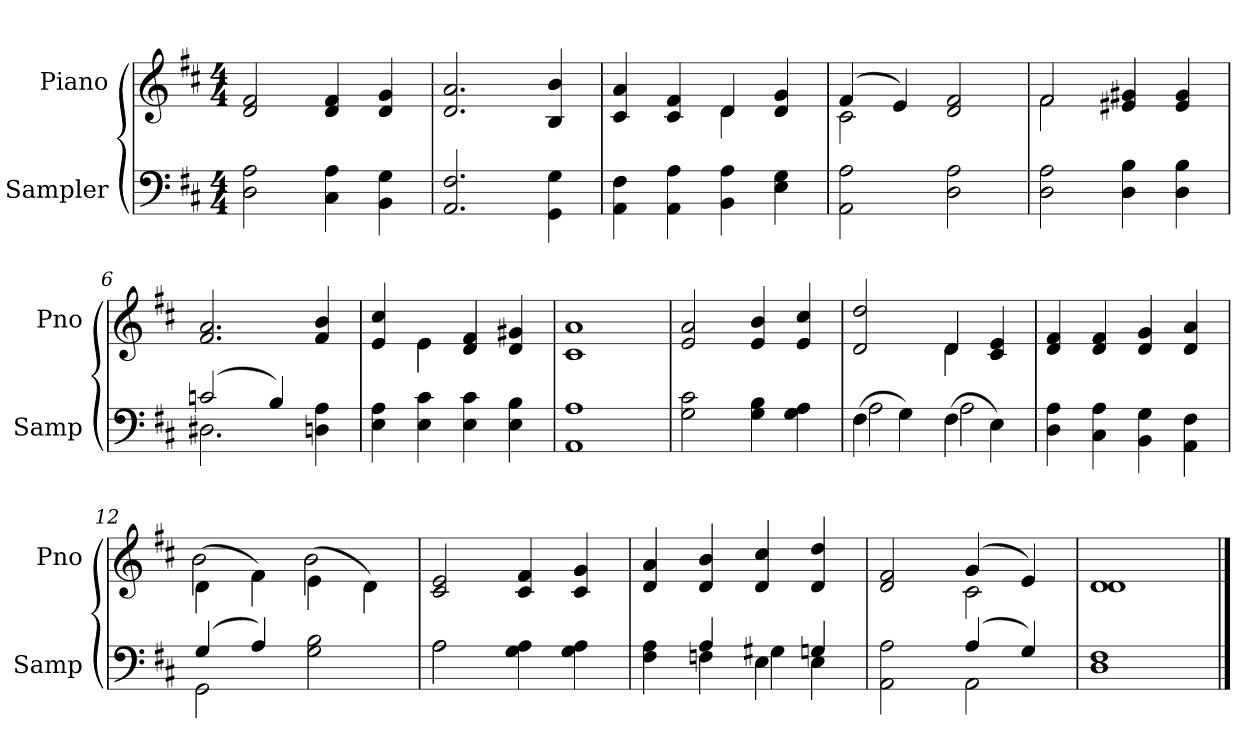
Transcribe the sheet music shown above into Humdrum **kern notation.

**kern	**kern
*part2	*part1
*staff2	*staff1
*I"Sampler	*I"Piano
*I'Samp	*I'Pno
*clefF4	*clefG2
*k[f#c#]	*k[f#c#]
*D:	*D:
*M4/4	*M4/4
=1	=1
2D\ 2A\	2d/ 2f#/
4C#\ 4A\	4d/ 4f#/
4BB\ 4G\	4d/ 4g/
=2	=2
2.AA 2.F#	2.d/ 2.a/
4GG\ 4G\	4B/ 4b/
=3	=3
*	*^
4AA\ 4F#\	4c#/ 4a/	2ryy
4AA\ 4A\	4c#/ 4f#/	.
4BB\ 4A\	4d/	4d
4E\ 4G\	4d/ 4g/	4ryy
=4	=4	=4
2AA\ 2A\	(4f#/	2c#
.	4e/)	.
2D\ 2A\	2d/ 2f#/	2ryy
=5	=5	=5
2D\ 2A\	2f#/	2f#
4D\ 4B\	4e#X/ 4g#X/	2ryy
4D\ 4B\	4e#/ 4g#/	.
*	*v	*v
=6	=6
*^	*
(2cn/	2.D#X	2.f#/ 2.a/
4B/)	.	.
4D 4A	4ryy	4f#/ 4b/
*v	*v	*
=7	=7
*	*^
4E\ 4A\	4e/ 4cc#/	4ryy
4E\ 4c#\	4e\	4e
4E\ 4c#\	4d/ 4f#/	2ryy
4E\ 4B\	4d/ 4g#X/	.
*	*v	*v
=8	=8
1AA/ 1A/	1c#\ 1a\
=9	=9
2G 2c#	2e 2a
4G\ 4B\	4e/ 4b/
4G\ 4A\	4e/ 4cc#/
=10	=10
*^	*^
(4F#\	2A	2d/ 2dd/	2ryy
4G\)	.	.	.
(4F#\	2A	4d/	4d
4E\)	.	4c#/ 4e/	4ryy
*v	*v	*	*
*	*v	*v
=11	=11
4D\ 4A\	4d/ 4f#/
4C#\ 4A\	4d/ 4f#/
4BB\ 4G\	4d/ 4g/
4AA\ 4F#\	4d/ 4a/
=12	=12
*^	*^
(4G/	2GG	(4d\	2b
4A/)	.	4f#\)	.
2G 2B	2ryy	(4e\	2b
.	.	4d\)	.
*	*	*v	*v
=13	=13	=13
2A\	2A	2c#/ 2e/
4G\ 4A\	2ryy	4c#/ 4f#/
4G\ 4A\	.	4c#/ 4g/
=14	=14	=14
4F#\ 4A\	4ryy	4d/ 4a/
4A/	4Fn	4d/ 4b/
4E\	4G#X	4d/ 4cc#/
4G/	4E	4d/ 4dd/
=15	=15	=15
*	*	*^
2AA\ 2A\	2ryy	2d/ 2f#/	2ryy
(4A/	2AA	(4g/	2c#
4G/)	.	4e/)	.
*v	*v	*	*
=16	=16	=16
1D/ 1F#/	1d/	1d
*	*v	*v
==	==
*-	*-
